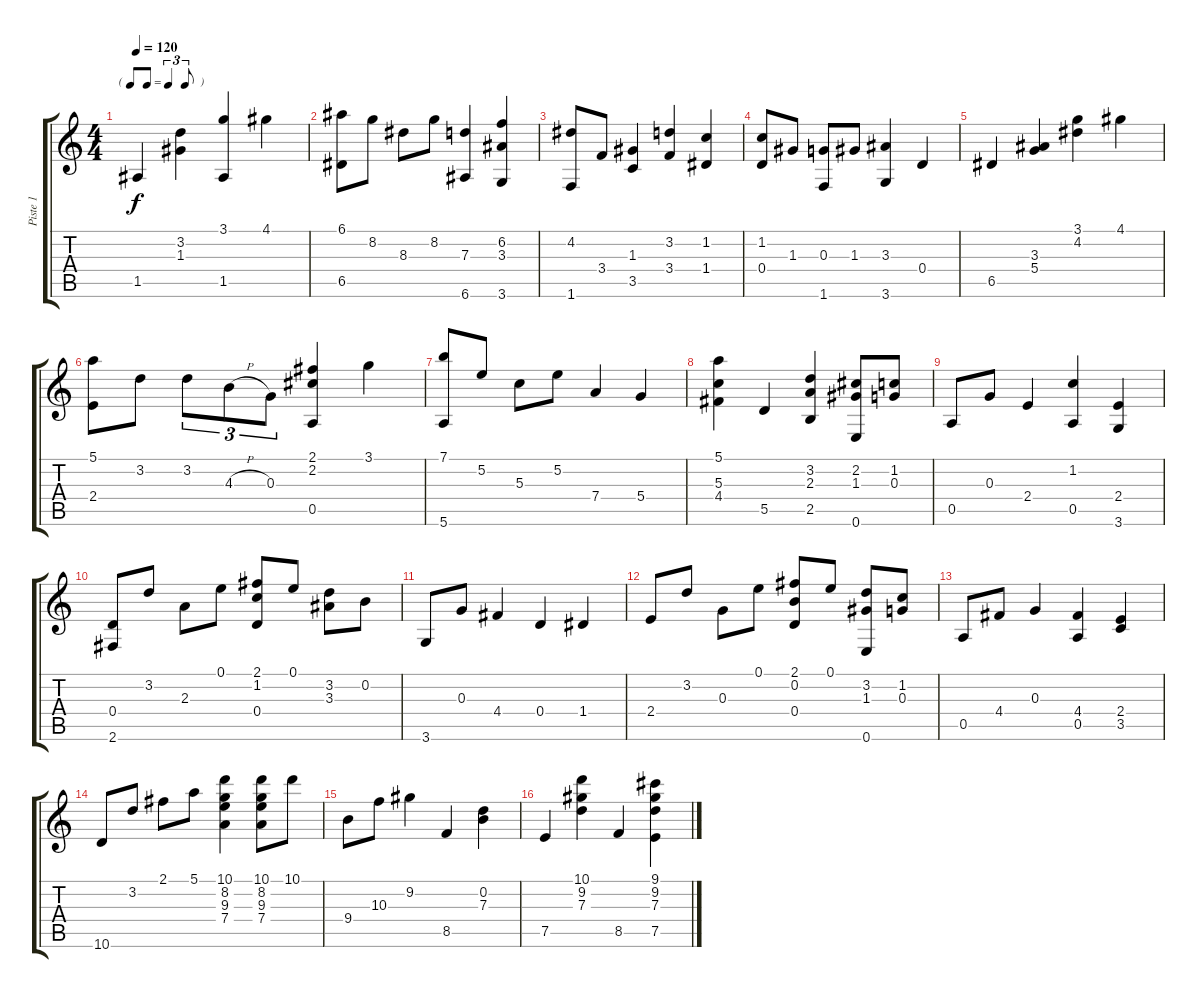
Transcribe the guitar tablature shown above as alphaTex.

\track ("Piste 1" "Piste 1") {instrument acousticguitarnylon}
\staff {score tabs}
\tuning (E4 B3 G3 D3 A2 E2) {hide}
\ts (4 4)
\tf triplet8th
\tempo 120
\clef g2
\ks c
1.5.4{dy f} (3.2 1.3).4 (3.1 1.5).4 4.1.4 |
(6.1 6.5).8 8.2.8 8.3.8 8.2.8 (7.3 6.6).4 (6.2 3.3 3.6).4 |
(4.2 1.6).8 3.4.8 (1.3 3.5).4 (3.2 3.4).4 (1.2 1.4).4 |
(1.2 0.4).8 1.3.8 (0.3 1.6).8 1.3.8 (3.3 3.6).4 0.4.4 |
6.5.4 (3.3 5.4).4 (3.1 4.2).4 4.1.4 |
(5.1 2.4).8 3.2.8 3.2.8{tu (3 2)} 4.3{h}.8{tu (3 2)} 0.3.8{tu (3 2)} (2.1 2.2 0.5).4 3.1.4 |
(7.1 5.6).8 5.2.8 5.3.8 5.2.8 7.4.4 5.4.4 |
(5.1 5.3 4.4).4 5.5.4 (3.2 2.3 2.5).4 (2.2 1.3 0.6).8 (1.2 0.3).8 |
0.5.8 0.3.8 2.4.4 (1.2 0.5).4 (2.4 3.6).4 |
(0.4 2.6).8 3.2.8 2.3.8 0.1.8 (2.1 1.2 0.4).8 0.1.8 (3.2 3.3).8 0.2.8 |
3.6.8 0.3.8 4.4.4 0.4.4 1.4.4 |
2.4.8 3.2.8 0.3.8 0.1.8 (2.1 0.2 0.4).8 0.1.8 (3.2 1.3 0.6).8 (1.2 0.3).8 |
0.5.8 4.4.8 0.3.4 (4.4 0.5).4 (2.4 3.5).4 |
10.6.8 3.2.8 2.1.8 5.1.8 (10.1 8.2 9.3 7.4).4 (10.1 8.2 9.3 7.4).8 10.1.8 |
9.4.8 10.3.8 9.2.4 8.5.4 (0.2 7.3).4 |
7.5.4 (10.1 9.2 7.3).4 8.5.4 (9.1 9.2 7.3 7.5).4
